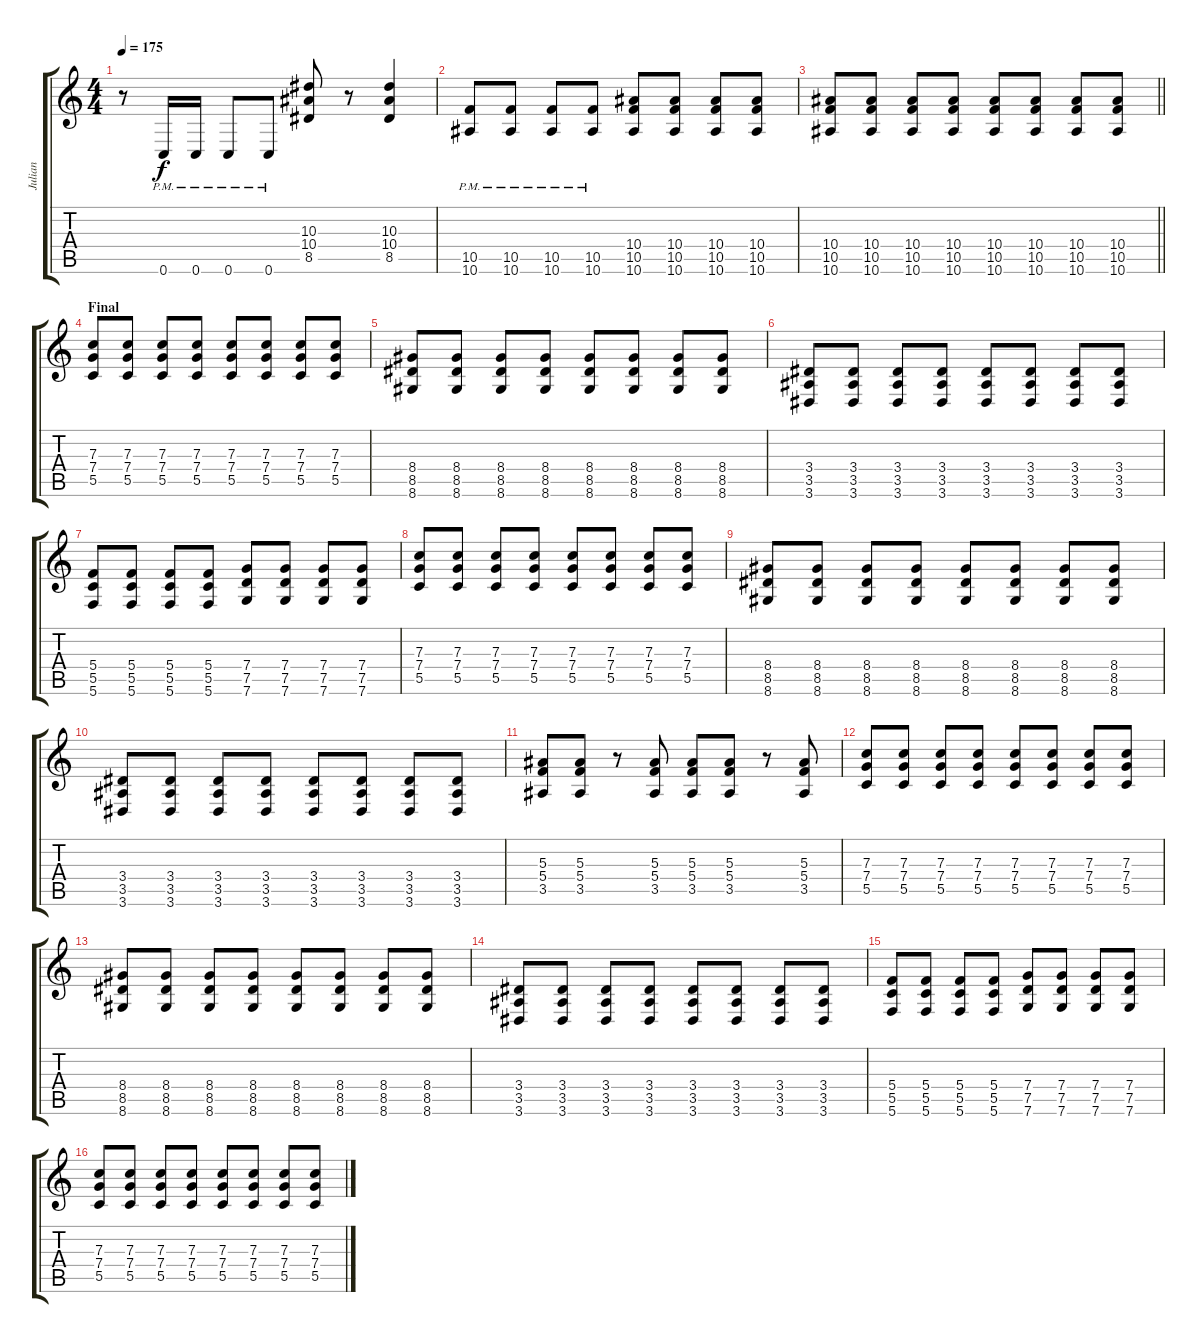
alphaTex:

\track ("Julian" "Julian") {instrument distortionguitar}
\staff {score tabs}
\tuning (D4 A3 F3 C3 G2 C2) {hide}
\ts (4 4)
\tempo 175
\clef g2
\ks c
r.8{dy f} 0.6{pm}.16 0.6{pm}.16 0.6{pm}.8 0.6{pm}.8 (10.3 10.4 8.5).8 r.8 (10.3 10.4 8.5).4 |
(10.5{pm} 10.6{pm}).8 (10.5{pm} 10.6{pm}).8 (10.5{pm} 10.6{pm}).8 (10.5{pm} 10.6{pm}).8 (10.4 10.5 10.6).8 (10.4 10.5 10.6).8 (10.4 10.5 10.6).8 (10.4 10.5 10.6).8 |
\barLineRight lightlight
(10.4 10.5 10.6).8 (10.4 10.5 10.6).8 (10.4 10.5 10.6).8 (10.4 10.5 10.6).8 (10.4 10.5 10.6).8 (10.4 10.5 10.6).8 (10.4 10.5 10.6).8 (10.4 10.5 10.6).8 |
\section ("" "Final")
(7.3 7.4 5.5).8 (7.3 7.4 5.5).8 (7.3 7.4 5.5).8 (7.3 7.4 5.5).8 (7.3 7.4 5.5).8 (7.3 7.4 5.5).8 (7.3 7.4 5.5).8 (7.3 7.4 5.5).8 |
(8.4 8.5 8.6).8 (8.4 8.5 8.6).8 (8.4 8.5 8.6).8 (8.4 8.5 8.6).8 (8.4 8.5 8.6).8 (8.4 8.5 8.6).8 (8.4 8.5 8.6).8 (8.4 8.5 8.6).8 |
(3.4 3.5 3.6).8 (3.4 3.5 3.6).8 (3.4 3.5 3.6).8 (3.4 3.5 3.6).8 (3.4 3.5 3.6).8 (3.4 3.5 3.6).8 (3.4 3.5 3.6).8 (3.4 3.5 3.6).8 |
(5.4 5.5 5.6).8 (5.4 5.5 5.6).8 (5.4 5.5 5.6).8 (5.4 5.5 5.6).8 (7.4 7.5 7.6).8 (7.4 7.5 7.6).8 (7.4 7.5 7.6).8 (7.4 7.5 7.6).8 |
(7.3 7.4 5.5).8 (7.3 7.4 5.5).8 (7.3 7.4 5.5).8 (7.3 7.4 5.5).8 (7.3 7.4 5.5).8 (7.3 7.4 5.5).8 (7.3 7.4 5.5).8 (7.3 7.4 5.5).8 |
(8.4 8.5 8.6).8 (8.4 8.5 8.6).8 (8.4 8.5 8.6).8 (8.4 8.5 8.6).8 (8.4 8.5 8.6).8 (8.4 8.5 8.6).8 (8.4 8.5 8.6).8 (8.4 8.5 8.6).8 |
(3.4 3.5 3.6).8 (3.4 3.5 3.6).8 (3.4 3.5 3.6).8 (3.4 3.5 3.6).8 (3.4 3.5 3.6).8 (3.4 3.5 3.6).8 (3.4 3.5 3.6).8 (3.4 3.5 3.6).8 |
(5.3 5.4 3.5).8 (5.3 5.4 3.5).8 r.8 (5.3 5.4 3.5).8 (5.3 5.4 3.5).8 (5.3 5.4 3.5).8 r.8 (5.3 5.4 3.5).8 |
(7.3 7.4 5.5).8 (7.3 7.4 5.5).8 (7.3 7.4 5.5).8 (7.3 7.4 5.5).8 (7.3 7.4 5.5).8 (7.3 7.4 5.5).8 (7.3 7.4 5.5).8 (7.3 7.4 5.5).8 |
(8.4 8.5 8.6).8 (8.4 8.5 8.6).8 (8.4 8.5 8.6).8 (8.4 8.5 8.6).8 (8.4 8.5 8.6).8 (8.4 8.5 8.6).8 (8.4 8.5 8.6).8 (8.4 8.5 8.6).8 |
(3.4 3.5 3.6).8 (3.4 3.5 3.6).8 (3.4 3.5 3.6).8 (3.4 3.5 3.6).8 (3.4 3.5 3.6).8 (3.4 3.5 3.6).8 (3.4 3.5 3.6).8 (3.4 3.5 3.6).8 |
(5.4 5.5 5.6).8 (5.4 5.5 5.6).8 (5.4 5.5 5.6).8 (5.4 5.5 5.6).8 (7.4 7.5 7.6).8 (7.4 7.5 7.6).8 (7.4 7.5 7.6).8 (7.4 7.5 7.6).8 |
(7.3 7.4 5.5).8 (7.3 7.4 5.5).8 (7.3 7.4 5.5).8 (7.3 7.4 5.5).8 (7.3 7.4 5.5).8 (7.3 7.4 5.5).8 (7.3 7.4 5.5).8 (7.3 7.4 5.5).8
